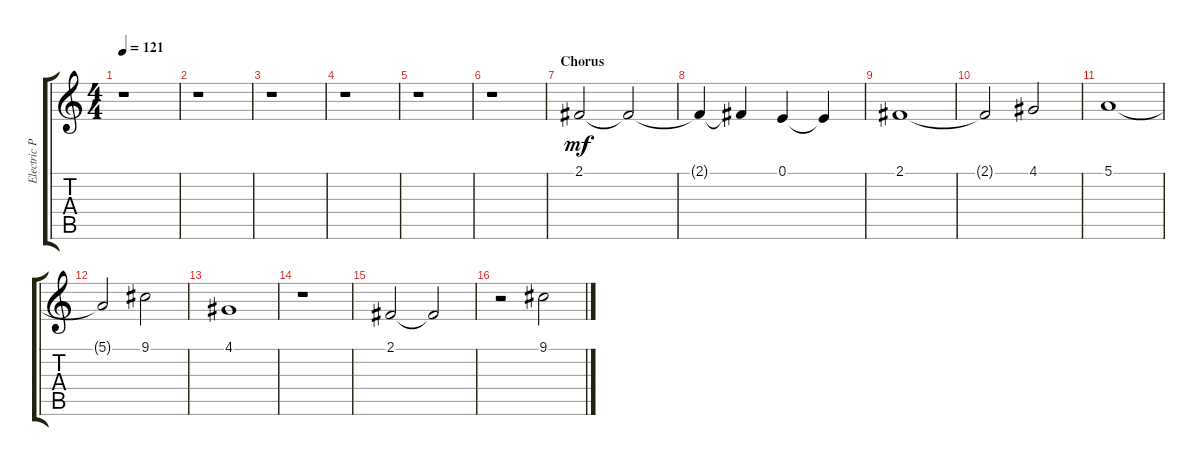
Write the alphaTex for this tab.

\track ("Electric Piano (Staff 1)" "Electric P") {instrument electricgrandpiano}
\staff {score tabs}
\tuning (E4 B3 G3 D3 A2 E2) {hide}
\ts (4 4)
\tempo 121
\clef g2
\ks c
r.1{dy mf} |
r.1 |
r.1 |
r.1 |
r.1 |
r.1 |
\section ("" "Chorus")
2.1.2 2.1{t}.2 |
2.1{t}.4 2.1{t}.4 0.1.4 0.1{t}.4 |
2.1.1 |
2.1{t}.2 4.1.2 |
5.1.1 |
5.1{t}.2 9.1.2 |
4.1.1 |
r.1 |
2.1.2 2.1{t}.2 |
r.2 9.1.2
